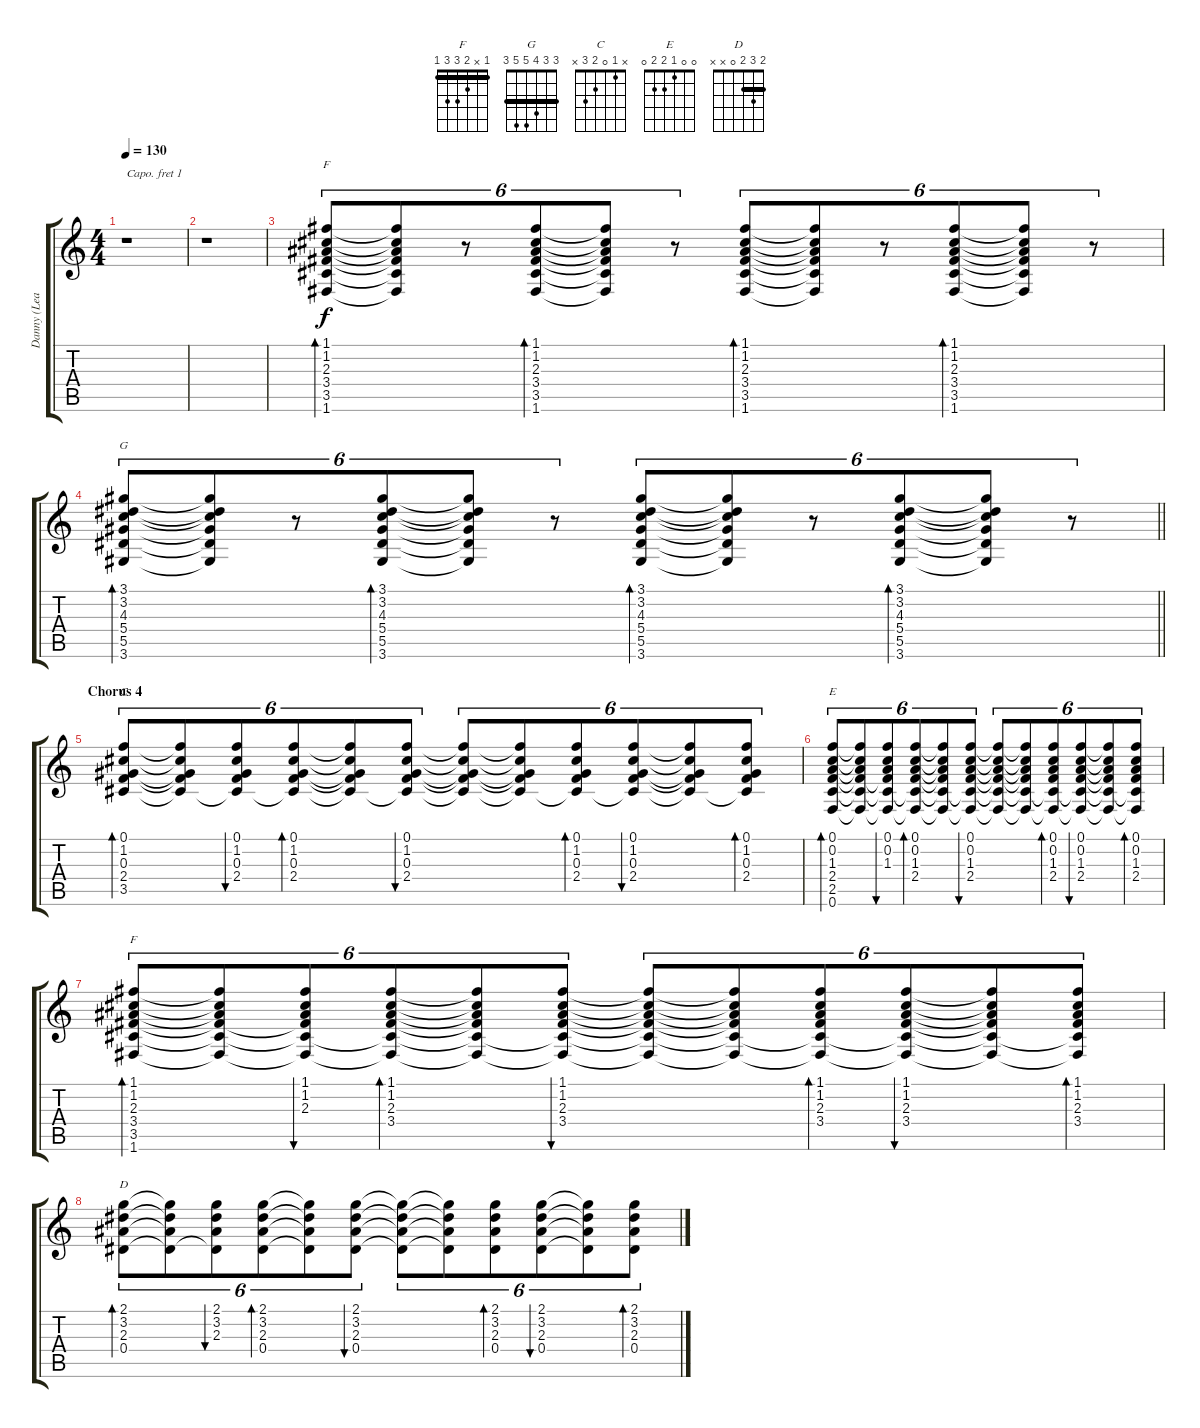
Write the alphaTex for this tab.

\track ("Danny (Lead Guitar)" "Danny (Lea") {instrument electricguitarclean}
\staff {score tabs}
\capo 1
\tuning (E4 B3 G3 D3 A2 E2) {hide}
\chord ("F" 1 1 2 3 3 1) {barre 1}
\chord ("G" 3 3 4 5 5 3) {barre 3}
\chord ("C" x 1 0 2 3 x)
\chord ("E" 0 0 1 2 2 0)
\chord ("F" 1 x 2 3 3 1) {barre 1}
\chord ("D" 2 3 2 0 x x) {barre 2}
\ts (4 4)
\tempo 130
\clef g2
\ks c
r.1{dy f} |
r.1 |
(1.1 1.2 2.3 3.4 3.5 1.6).8{tu (6 4) bd 30 ch "F" volume 9} (1.1{t} 1.2{t} 2.3{t} 3.4{t} 3.5{t} 1.6{t}).8{tu (6 4)} r.8{tu (6 4)} (1.1 1.2 2.3 3.4 3.5 1.6).8{tu (6 4) bd 30} (1.1{t} 1.2{t} 2.3{t} 3.4{t} 3.5{t} 1.6{t}).8{tu (6 4)} r.8{tu (6 4)} (1.1 1.2 2.3 3.4 3.5 1.6).8{tu (6 4) bd 30} (1.1{t} 1.2{t} 2.3{t} 3.4{t} 3.5{t} 1.6{t}).8{tu (6 4)} r.8{tu (6 4)} (1.1 1.2 2.3 3.4 3.5 1.6).8{tu (6 4) bd 30} (1.1{t} 1.2{t} 2.3{t} 3.4{t} 3.5{t} 1.6{t}).8{tu (6 4)} r.8{tu (6 4)} |
\barLineRight lightlight
(3.1 3.2 4.3 5.4 5.5 3.6).8{tu (6 4) bd 30 ch "G"} (3.1{t} 3.2{t} 4.3{t} 5.4{t} 5.5{t} 3.6{t}).8{tu (6 4)} r.8{tu (6 4)} (3.1 3.2 4.3 5.4 5.5 3.6).8{tu (6 4) bd 30} (3.1{t} 3.2{t} 4.3{t} 5.4{t} 5.5{t} 3.6{t}).8{tu (6 4)} r.8{tu (6 4)} (3.1 3.2 4.3 5.4 5.5 3.6).8{tu (6 4) bd 30} (3.1{t} 3.2{t} 4.3{t} 5.4{t} 5.5{t} 3.6{t}).8{tu (6 4)} r.8{tu (6 4)} (3.1 3.2 4.3 5.4 5.5 3.6).8{tu (6 4) bd 30} (3.1{t} 3.2{t} 4.3{t} 5.4{t} 5.5{t} 3.6{t}).8{tu (6 4)} r.8{tu (6 4)} |
\section ("" "Chorus 4")
(0.1 1.2 0.3 2.4 3.5).8{tu (6 4) bd 30 ch "C"} (0.1{t} 1.2{t} 0.3{t} 2.4{t} 3.5{t}).8{tu (6 4)} (0.1 1.2 0.3 2.4 3.5{t}).8{tu (6 4) bu 30} (0.1 1.2 0.3 2.4 3.5{t}).8{tu (6 4) bd 30} (0.1{t} 1.2{t} 0.3{t} 2.4{t} 3.5{t}).8{tu (6 4)} (0.1 1.2 0.3 2.4 3.5{t}).8{tu (6 4) bu 30} (0.1{t} 1.2{t} 0.3{t} 2.4{t} 3.5{t}).8{tu (6 4)} (0.1{t} 1.2{t} 0.3{t} 2.4{t} 3.5{t}).8{tu (6 4)} (0.1 1.2 0.3 2.4 3.5{t}).8{tu (6 4) bd 30} (0.1 1.2 0.3 2.4 3.5{t}).8{tu (6 4) bu 30} (0.1{t} 1.2{t} 0.3{t} 2.4{t} 3.5{t}).8{tu (6 4)} (0.1 1.2 0.3 2.4 3.5{t}).8{tu (6 4) bd 30} |
(0.1 0.2 1.3 2.4 2.5 0.6).8{tu (6 4) bd 30 ch "E"} (0.1{t} 0.2{t} 1.3{t} 2.4{t} 2.5{t} 0.6{t}).8{tu (6 4)} (0.1 0.2 1.3 2.4{t} 2.5{t} 0.6{t}).8{tu (6 4) bu 30} (0.1 0.2 1.3 2.4 2.5{t} 0.6{t}).8{tu (6 4) bd 30} (0.1{t} 0.2{t} 1.3{t} 2.4{t} 2.5{t} 0.6{t}).8{tu (6 4)} (0.1 0.2 1.3 2.4 2.5{t} 0.6{t}).8{tu (6 4) bu 30} (0.1{t} 0.2{t} 1.3{t} 2.4{t} 2.5{t} 0.6{t}).8{tu (6 4)} (0.1{t} 0.2{t} 1.3{t} 2.4{t} 2.5{t} 0.6{t}).8{tu (6 4)} (0.1 0.2 1.3 2.4 2.5{t} 0.6{t}).8{tu (6 4) bd 30} (0.1 0.2 1.3 2.4 2.5{t} 0.6{t}).8{tu (6 4) bu 30} (0.1{t} 0.2{t} 1.3{t} 2.4{t} 2.5{t} 0.6{t}).8{tu (6 4)} (0.1 0.2 1.3 2.4 2.5{t} 0.6{t}).8{tu (6 4) bd 30} |
(1.1 1.2 2.3 3.4 3.5 1.6).8{tu (6 4) bd 30 ch "F"} (1.1{t} 1.2{t} 2.3{t} 3.4{t} 3.5{t} 1.6{t}).8{tu (6 4)} (1.1 1.2 2.3 3.4{t} 3.5{t} 1.6{t}).8{tu (6 4) bu 30} (1.1 1.2 2.3 3.4 3.5{t} 1.6{t}).8{tu (6 4) bd 30} (1.1{t} 1.2{t} 2.3{t} 3.4{t} 3.5{t} 1.6{t}).8{tu (6 4)} (1.1 1.2 2.3 3.4 3.5{t} 1.6{t}).8{tu (6 4) bu 30} (1.1{t} 1.2{t} 2.3{t} 3.4{t} 3.5{t} 1.6{t}).8{tu (6 4)} (1.1{t} 1.2{t} 2.3{t} 3.4{t} 3.5{t} 1.6{t}).8{tu (6 4)} (1.1 1.2 2.3 3.4 3.5{t} 1.6{t}).8{tu (6 4) bd 30} (1.1 1.2 2.3 3.4 3.5{t} 1.6{t}).8{tu (6 4) bu 30} (1.1{t} 1.2{t} 2.3{t} 3.4{t} 3.5{t} 1.6{t}).8{tu (6 4)} (1.1 1.2 2.3 3.4 3.5{t} 1.6{t}).8{tu (6 4) bd 30} |
(2.1 3.2 2.3 0.4).8{tu (6 4) bd 30 ch "D"} (2.1{t} 3.2{t} 2.3{t} 0.4{t}).8{tu (6 4)} (2.1 3.2 2.3 0.4{t}).8{tu (6 4) bu 30} (2.1 3.2 2.3 0.4).8{tu (6 4) bd 30} (2.1{t} 3.2{t} 2.3{t} 0.4{t}).8{tu (6 4)} (2.1 3.2 2.3 0.4).8{tu (6 4) bu 30} (2.1{t} 3.2{t} 2.3{t} 0.4{t}).8{tu (6 4)} (2.1{t} 3.2{t} 2.3{t} 0.4{t}).8{tu (6 4)} (2.1 3.2 2.3 0.4).8{tu (6 4) bd 30} (2.1 3.2 2.3 0.4).8{tu (6 4) bu 30} (2.1{t} 3.2{t} 2.3{t} 0.4{t}).8{tu (6 4)} (2.1 3.2 2.3 0.4).8{tu (6 4) bd 30}
